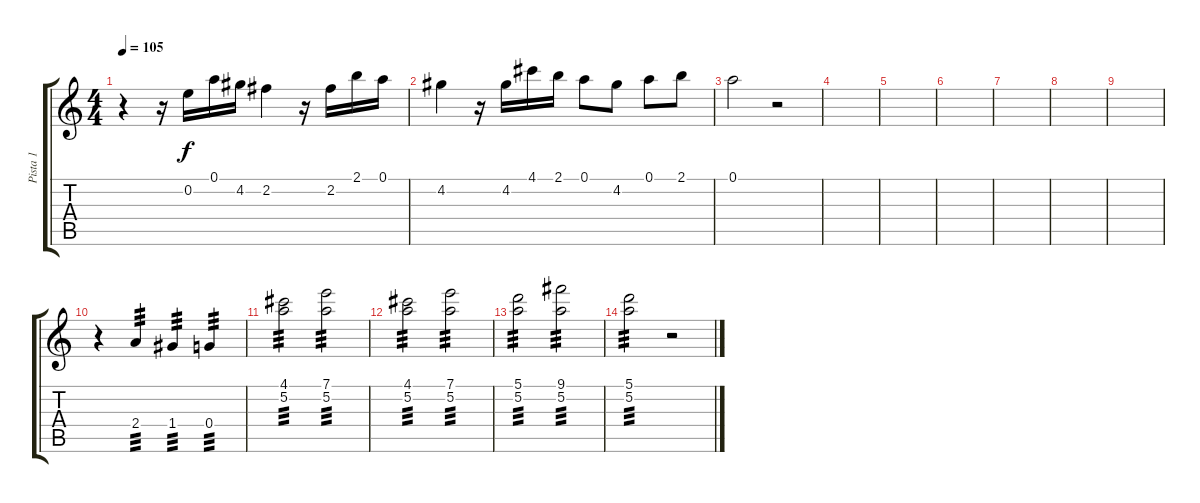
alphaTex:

\track ("Pista 1" "Pista 1") {instrument acousticguitarnylon}
\staff {score tabs}
\tuning (A4 E4 C4 G3 D3 A2) {hide}
\ts (4 4)
\tempo 105
\clef g2
\ks c
r.4{dy f} r.16 0.2.16 0.1.16 4.2.16 2.2.4 r.16 2.2.16 2.1.16 0.1.16 |
4.2.4 r.16 4.2.16 4.1.16 2.1.16 0.1.8 4.2.8 0.1.8 2.1.8 |
0.1.2 r.2 |
|
|
|
|
|
|
r.4 2.4.4{tp 3} 1.4.4{tp 3} 0.4.4{tp 3} |
(4.1 5.2).2{tp 3} (7.1 5.2).2{tp 3} |
(4.1 5.2).2{tp 3} (7.1 5.2).2{tp 3} |
(5.1 5.2).2{tp 3} (9.1 5.2).2{tp 3} |
(5.1 5.2).2{tp 3} r.2
